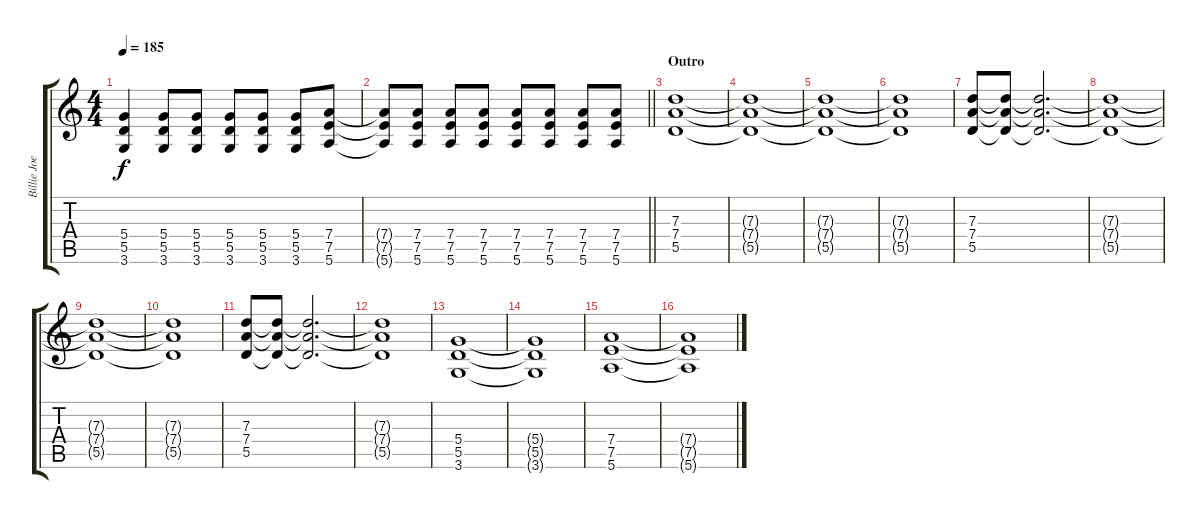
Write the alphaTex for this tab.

\track ("Billie Joe Armstrong - Guitar" "Billie Joe") {instrument distortionguitar}
\staff {score tabs}
\tuning (E4 B3 G3 D3 A2 E2) {hide}
\ts (4 4)
\tempo 185
\clef g2
\ks c
(5.4 5.5 3.6).4{dy f} (5.4 5.5 3.6).8 (5.4 5.5 3.6).8 (5.4 5.5 3.6).8 (5.4 5.5 3.6).8 (5.4 5.5 3.6).8 (7.4 7.5 5.6).8 |
\barLineRight lightlight
(7.4{t} 7.5{t} 5.6{t}).8 (7.4 7.5 5.6).8 (7.4 7.5 5.6).8 (7.4 7.5 5.6).8 (7.4 7.5 5.6).8 (7.4 7.5 5.6).8 (7.4 7.5 5.6).8 (7.4 7.5 5.6).8 |
\section ("" "Outro")
(7.3 7.4 5.5).1{volume 4} |
(7.3{t} 7.4{t} 5.5{t}).1 |
(7.3{t} 7.4{t} 5.5{t}).1 |
(7.3{t} 7.4{t} 5.5{t}).1 |
(7.3 7.4 5.5).8{volume 11} (7.3{t} 7.4{t} 5.5{t}).8{volume 6} (7.3{t} 7.4{t} 5.5{t}).2{d} |
(7.3{t} 7.4{t} 5.5{t}).1 |
(7.3{t} 7.4{t} 5.5{t}).1 |
(7.3{t} 7.4{t} 5.5{t}).1 |
(7.3 7.4 5.5).8{volume 11} (7.3{t} 7.4{t} 5.5{t}).8{volume 6} (7.3{t} 7.4{t} 5.5{t}).2{d} |
(7.3{t} 7.4{t} 5.5{t}).1 |
(5.4 5.5 3.6).1{volume 11} |
(5.4{t} 5.5{t} 3.6{t}).1 |
(7.4 7.5 5.6).1 |
(7.4{t} 7.5{t} 5.6{t}).1
